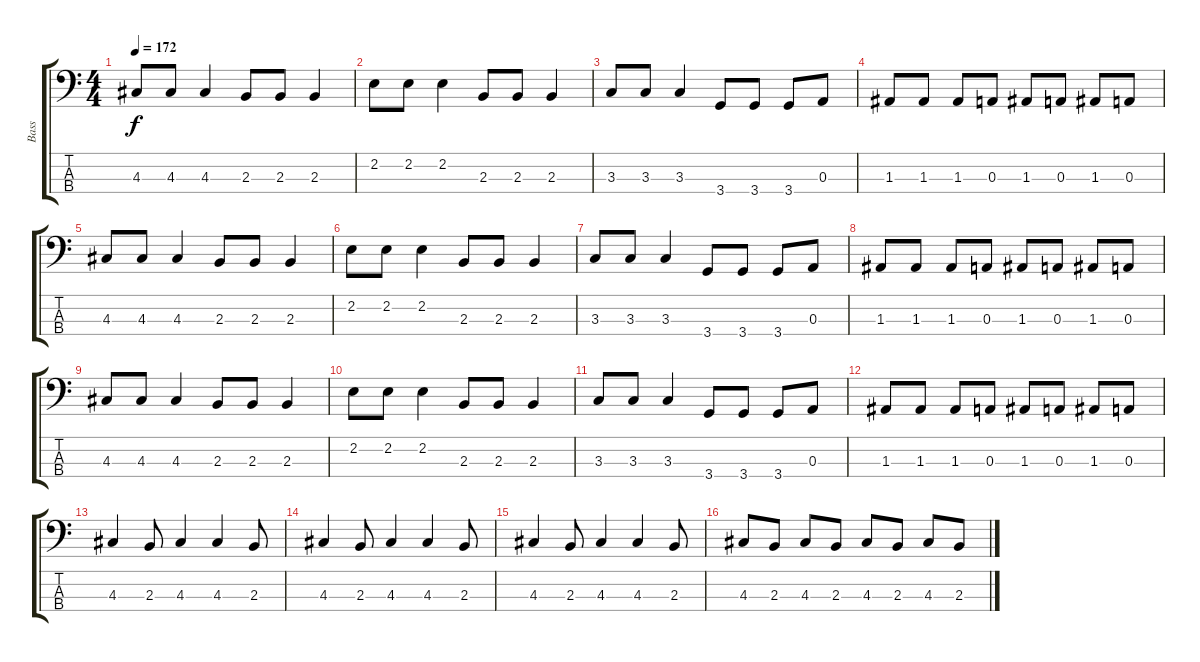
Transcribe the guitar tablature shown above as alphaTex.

\track ("Bass" "Bass") {instrument electricbasspick}
\staff {score tabs}
\tuning (G2 D2 A1 E1) {hide}
\ts (4 4)
\tempo 172
\clef f4
\ks c
4.3.8{dy f} 4.3.8 4.3.4 2.3.8 2.3.8 2.3.4 |
2.2.8 2.2.8 2.2.4 2.3.8 2.3.8 2.3.4 |
3.3.8 3.3.8 3.3.4 3.4.8 3.4.8 3.4.8 0.3.8 |
1.3.8 1.3.8 1.3.8 0.3.8 1.3.8 0.3.8 1.3.8 0.3.8 |
4.3.8 4.3.8 4.3.4 2.3.8 2.3.8 2.3.4 |
2.2.8 2.2.8 2.2.4 2.3.8 2.3.8 2.3.4 |
3.3.8 3.3.8 3.3.4 3.4.8 3.4.8 3.4.8 0.3.8 |
1.3.8 1.3.8 1.3.8 0.3.8 1.3.8 0.3.8 1.3.8 0.3.8 |
4.3.8 4.3.8 4.3.4 2.3.8 2.3.8 2.3.4 |
2.2.8 2.2.8 2.2.4 2.3.8 2.3.8 2.3.4 |
3.3.8 3.3.8 3.3.4 3.4.8 3.4.8 3.4.8 0.3.8 |
1.3.8 1.3.8 1.3.8 0.3.8 1.3.8 0.3.8 1.3.8 0.3.8 |
4.3.4 2.3.8 4.3.4 4.3.4 2.3.8 |
4.3.4 2.3.8 4.3.4 4.3.4 2.3.8 |
4.3.4 2.3.8 4.3.4 4.3.4 2.3.8 |
4.3.8 2.3.8 4.3.8 2.3.8 4.3.8 2.3.8 4.3.8 2.3.8
